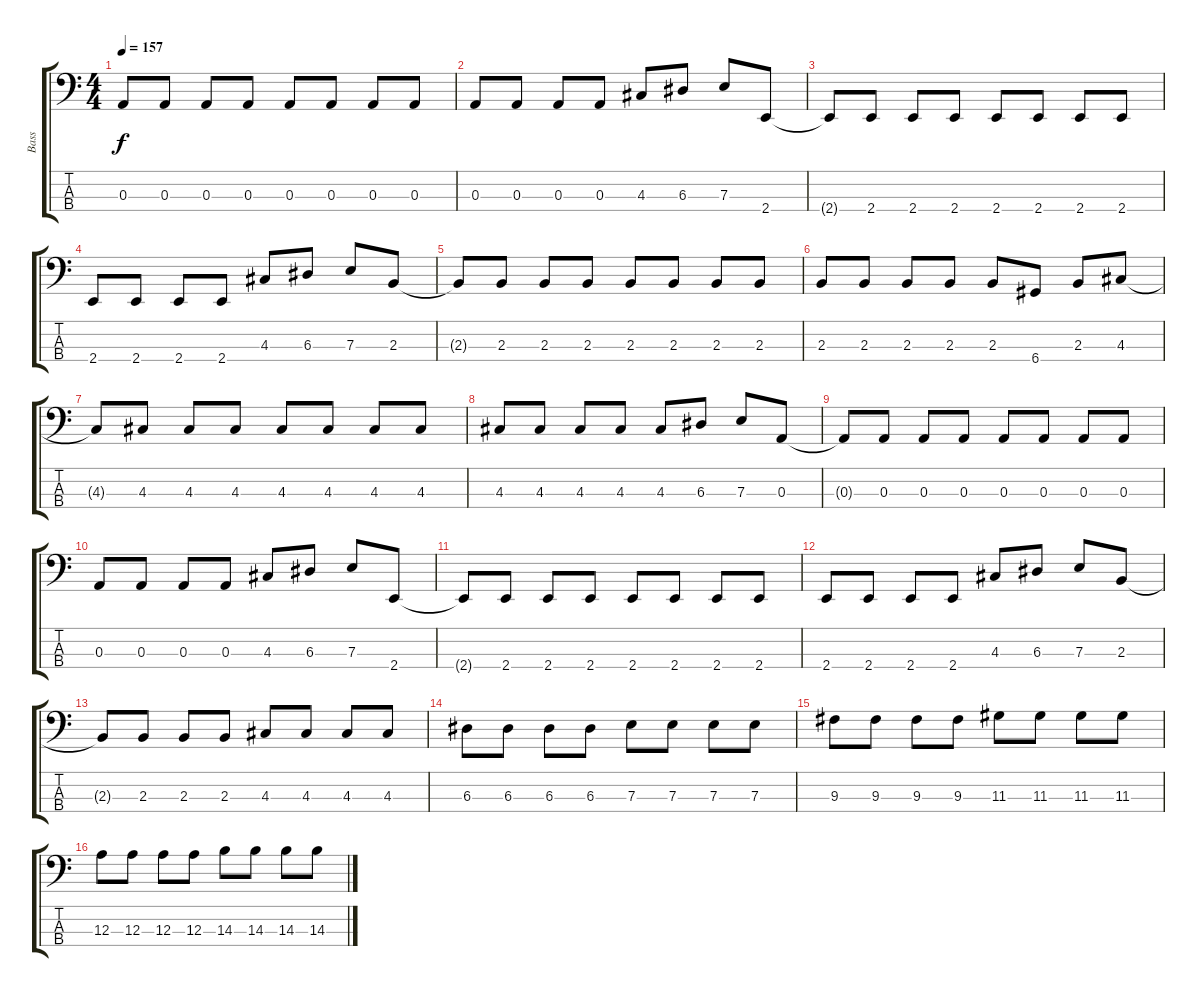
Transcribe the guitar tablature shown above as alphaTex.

\track ("Bass" "Bass") {instrument electricbasspick}
\staff {score tabs}
\tuning (G2 D2 A1 D1) {hide}
\ts (4 4)
\tempo 157
\clef f4
\ks c
0.3{t}.8{dy f} 0.3.8 0.3.8 0.3.8 0.3.8 0.3.8 0.3.8 0.3.8 |
0.3.8 0.3.8 0.3.8 0.3.8 4.3.8 6.3.8 7.3.8 2.4.8 |
2.4{t}.8 2.4.8 2.4.8 2.4.8 2.4.8 2.4.8 2.4.8 2.4.8 |
2.4.8 2.4.8 2.4.8 2.4.8 4.3.8 6.3.8 7.3.8 2.3.8 |
2.3{t}.8 2.3.8 2.3.8 2.3.8 2.3.8 2.3.8 2.3.8 2.3.8 |
2.3.8 2.3.8 2.3.8 2.3.8 2.3.8 6.4.8 2.3.8 4.3.8 |
4.3{t}.8 4.3.8 4.3.8 4.3.8 4.3.8 4.3.8 4.3.8 4.3.8 |
4.3.8 4.3.8 4.3.8 4.3.8 4.3.8 6.3.8 7.3.8 0.3.8 |
0.3{t}.8 0.3.8 0.3.8 0.3.8 0.3.8 0.3.8 0.3.8 0.3.8 |
0.3.8 0.3.8 0.3.8 0.3.8 4.3.8 6.3.8 7.3.8 2.4.8 |
2.4{t}.8 2.4.8 2.4.8 2.4.8 2.4.8 2.4.8 2.4.8 2.4.8 |
2.4.8 2.4.8 2.4.8 2.4.8 4.3.8 6.3.8 7.3.8 2.3.8 |
2.3{t}.8 2.3.8 2.3.8 2.3.8 4.3.8 4.3.8 4.3.8 4.3.8 |
6.3.8 6.3.8 6.3.8 6.3.8 7.3.8 7.3.8 7.3.8 7.3.8 |
9.3.8 9.3.8 9.3.8 9.3.8 11.3.8 11.3.8 11.3.8 11.3.8 |
12.3.8 12.3.8 12.3.8 12.3.8 14.3.8 14.3.8 14.3.8 14.3.8
